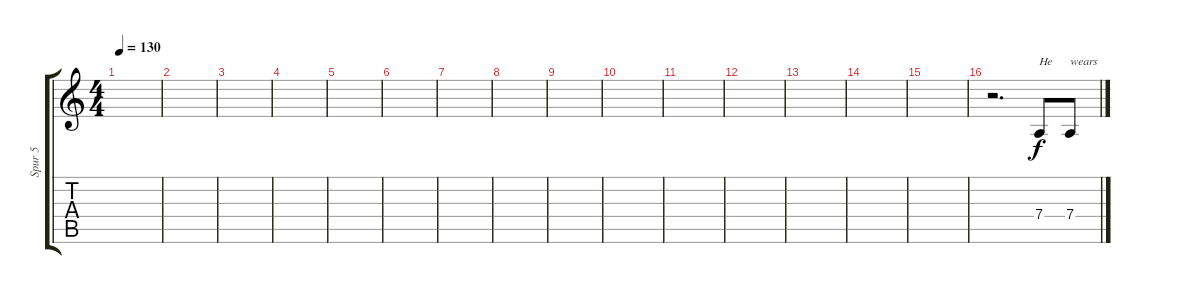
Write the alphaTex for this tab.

\track ("Spur 5" "Spur 5") {instrument lead6voice}
\staff {score tabs}
\tuning (E4 B3 G3 D3 A2 E2) {hide}
\ts (4 4)
\tempo 130
\clef g2
\ks c
|
|
|
|
|
|
|
|
|
|
|
|
|
|
|
r.2{d} 7.4.8{txt "He"} 7.4.8{txt "wears"}
